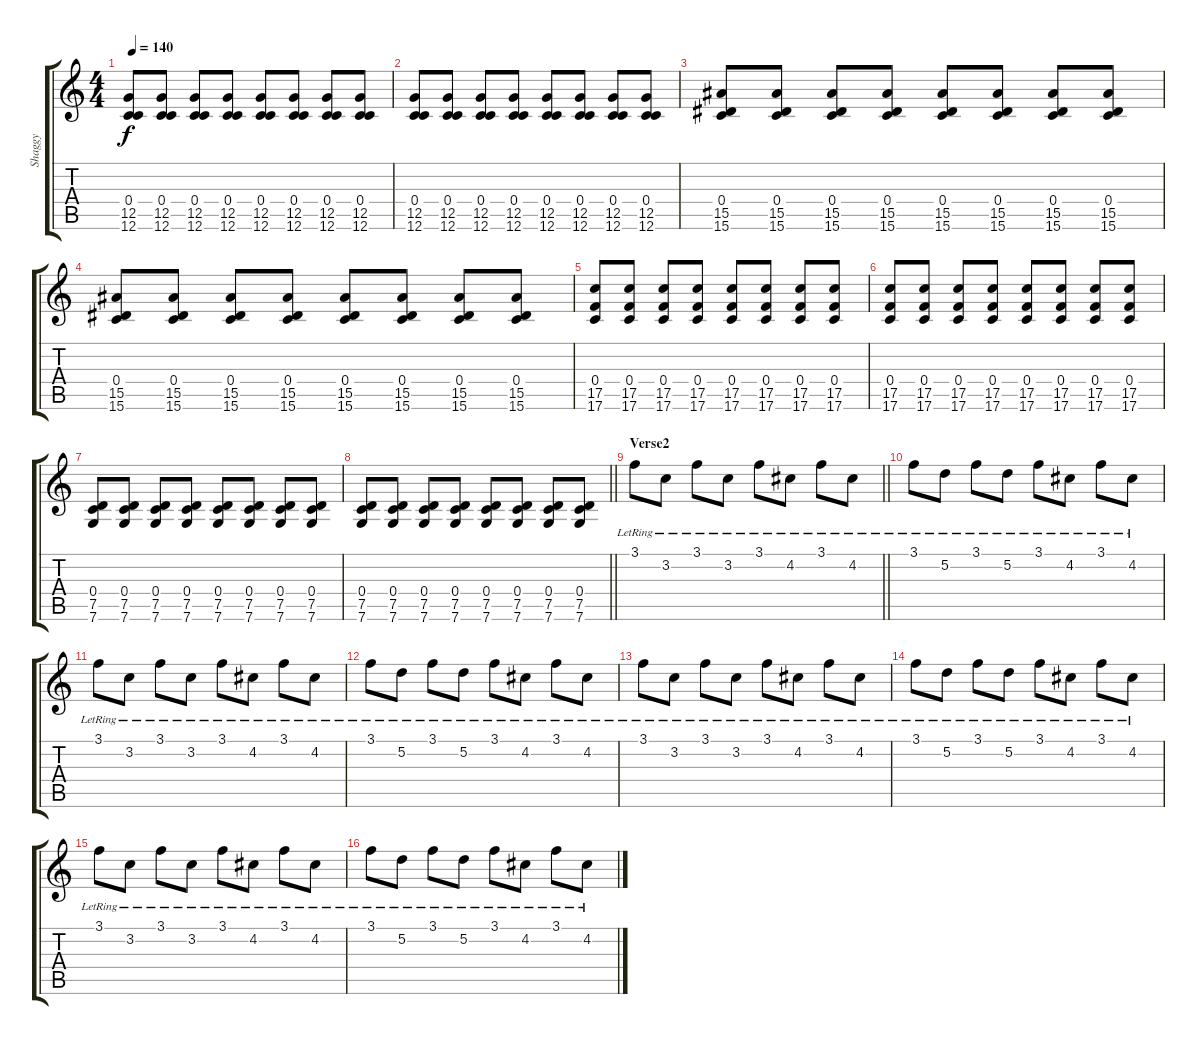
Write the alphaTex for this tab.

\track ("Shaggy" "Shaggy") {instrument electricguitarjazz}
\staff {score tabs}
\tuning (D4 A3 F3 C3 G2 C2) {hide}
\ts (4 4)
\tempo 140
\clef g2
\ks c
(0.4 12.5 12.6).8{dy f} (0.4 12.5 12.6).8 (0.4 12.5 12.6).8 (0.4 12.5 12.6).8 (0.4 12.5 12.6).8 (0.4 12.5 12.6).8 (0.4 12.5 12.6).8 (0.4 12.5 12.6).8 |
(0.4 12.5 12.6).8 (0.4 12.5 12.6).8 (0.4 12.5 12.6).8 (0.4 12.5 12.6).8 (0.4 12.5 12.6).8 (0.4 12.5 12.6).8 (0.4 12.5 12.6).8 (0.4 12.5 12.6).8 |
(0.4 15.5 15.6).8 (0.4 15.5 15.6).8 (0.4 15.5 15.6).8 (0.4 15.5 15.6).8 (0.4 15.5 15.6).8 (0.4 15.5 15.6).8 (0.4 15.5 15.6).8 (0.4 15.5 15.6).8 |
(0.4 15.5 15.6).8 (0.4 15.5 15.6).8 (0.4 15.5 15.6).8 (0.4 15.5 15.6).8 (0.4 15.5 15.6).8 (0.4 15.5 15.6).8 (0.4 15.5 15.6).8 (0.4 15.5 15.6).8 |
(0.4 17.5 17.6).8 (0.4 17.5 17.6).8 (0.4 17.5 17.6).8 (0.4 17.5 17.6).8 (0.4 17.5 17.6).8 (0.4 17.5 17.6).8 (0.4 17.5 17.6).8 (0.4 17.5 17.6).8 |
(0.4 17.5 17.6).8 (0.4 17.5 17.6).8 (0.4 17.5 17.6).8 (0.4 17.5 17.6).8 (0.4 17.5 17.6).8 (0.4 17.5 17.6).8 (0.4 17.5 17.6).8 (0.4 17.5 17.6).8 |
(0.4 7.5 7.6).8 (0.4 7.5 7.6).8 (0.4 7.5 7.6).8 (0.4 7.5 7.6).8 (0.4 7.5 7.6).8 (0.4 7.5 7.6).8 (0.4 7.5 7.6).8 (0.4 7.5 7.6).8 |
\barLineRight lightlight
(0.4 7.5 7.6).8 (0.4 7.5 7.6).8 (0.4 7.5 7.6).8 (0.4 7.5 7.6).8 (0.4 7.5 7.6).8 (0.4 7.5 7.6).8 (0.4 7.5 7.6).8 (0.4 7.5 7.6).8 |
\section ("" "Verse2")
\barLineRight lightlight
3.1{lr}.8 3.2{lr}.8 3.1{lr}.8 3.2{lr}.8 3.1{lr}.8 4.2{lr}.8 3.1{lr}.8 4.2{lr}.8 |
3.1{lr}.8 5.2{lr}.8 3.1{lr}.8 5.2{lr}.8 3.1{lr}.8 4.2{lr}.8 3.1{lr}.8 4.2{lr}.8 |
3.1{lr}.8 3.2{lr}.8 3.1{lr}.8 3.2{lr}.8 3.1{lr}.8 4.2{lr}.8 3.1{lr}.8 4.2{lr}.8 |
3.1{lr}.8 5.2{lr}.8 3.1{lr}.8 5.2{lr}.8 3.1{lr}.8 4.2{lr}.8 3.1{lr}.8 4.2{lr}.8 |
3.1{lr}.8 3.2{lr}.8 3.1{lr}.8 3.2{lr}.8 3.1{lr}.8 4.2{lr}.8 3.1{lr}.8 4.2{lr}.8 |
3.1{lr}.8 5.2{lr}.8 3.1{lr}.8 5.2{lr}.8 3.1{lr}.8 4.2{lr}.8 3.1{lr}.8 4.2{lr}.8 |
3.1{lr}.8 3.2{lr}.8 3.1{lr}.8 3.2{lr}.8 3.1{lr}.8 4.2{lr}.8 3.1{lr}.8 4.2{lr}.8 |
3.1{lr}.8 5.2{lr}.8 3.1{lr}.8 5.2{lr}.8 3.1{lr}.8 4.2{lr}.8 3.1{lr}.8 4.2{lr}.8
